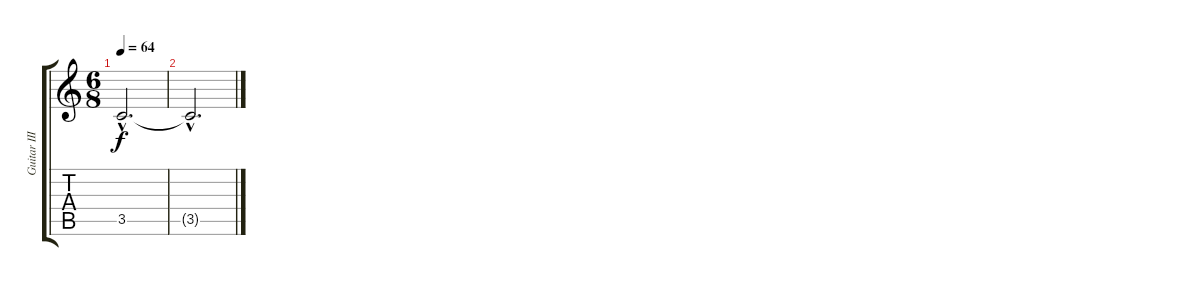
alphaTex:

\track ("Guitar III [fills]" "Guitar III") {instrument distortionguitar}
\staff {score tabs}
\tuning (E4 B3 G3 D3 A2 E2) {hide}
\ts (6 8)
\tempo 64
\clef g2
\ks c
3.5{hac}.2{d dy f} |
3.5{hac t}.2{d}
